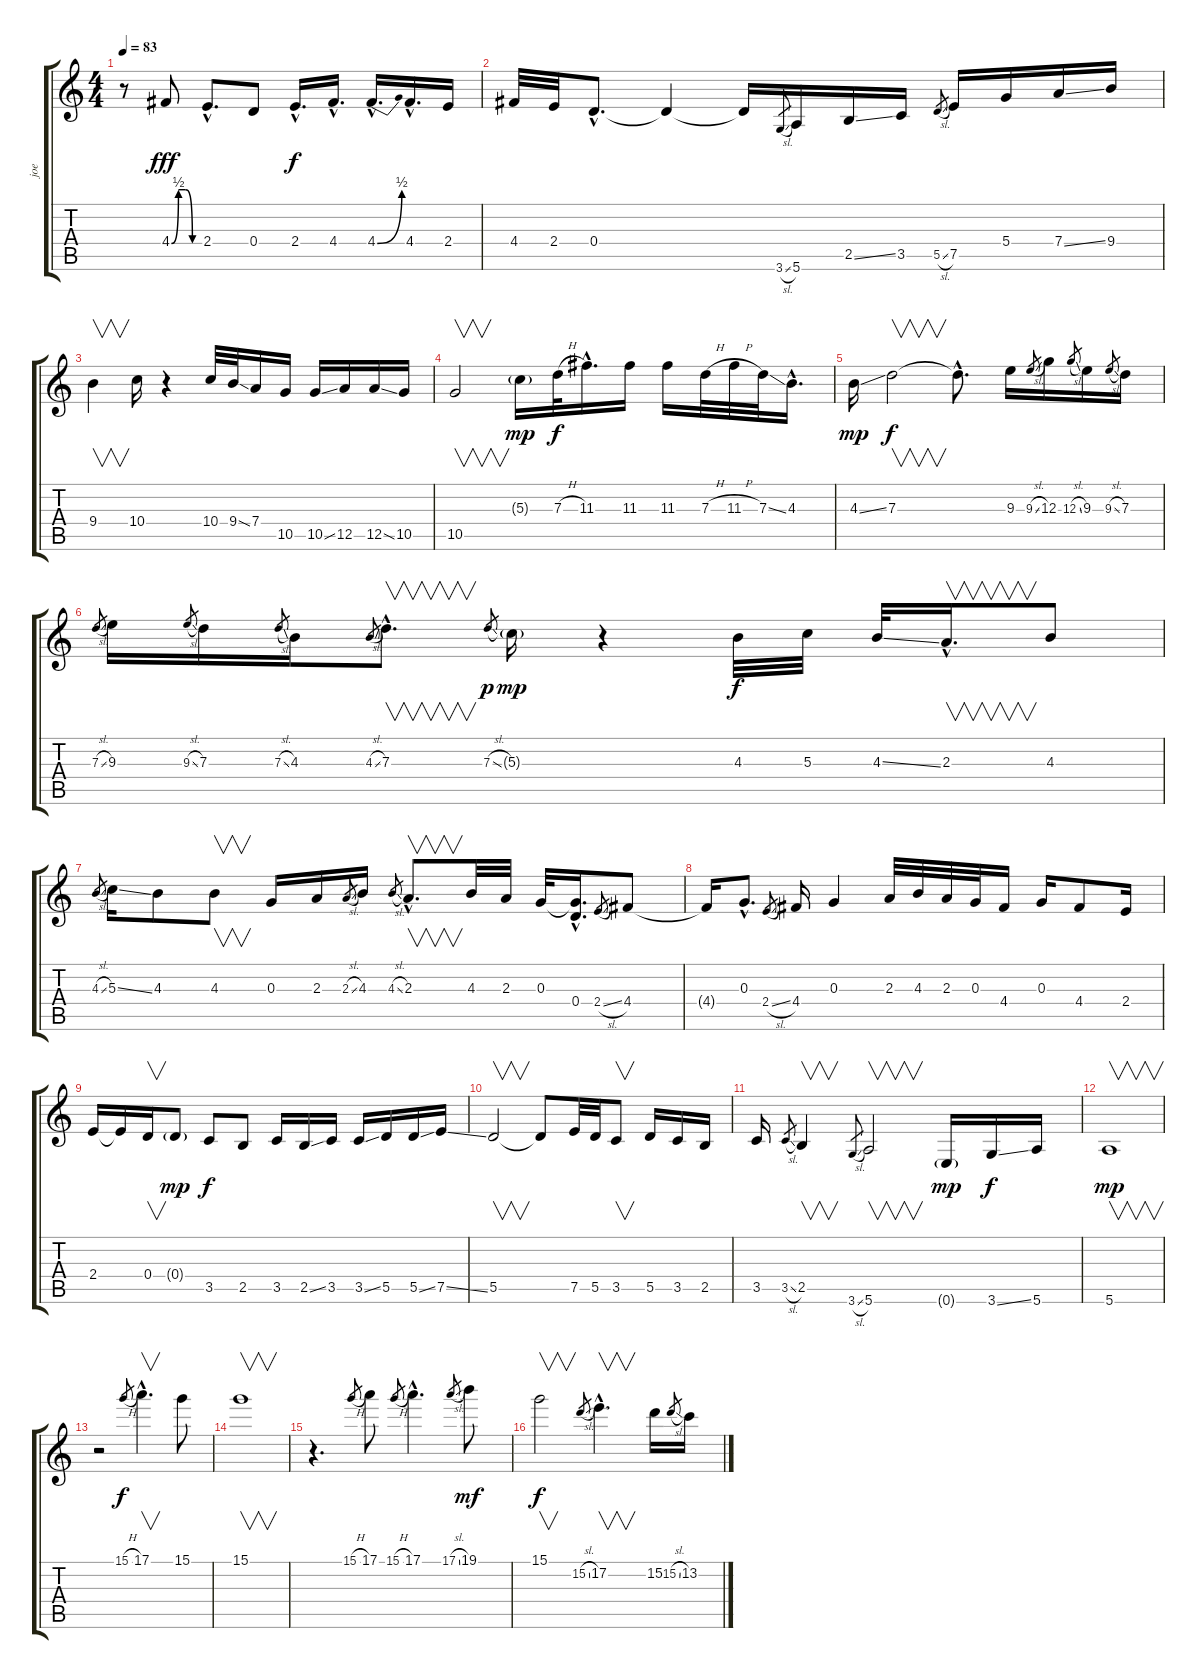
\track ("joe" "joe") {instrument electricguitarjazz}
\staff {score tabs}
\tuning (E4 B3 G3 D3 A2 E2) {hide}
\ts (4 4)
\tempo 83
\clef g2
\ks c
r.8{dy f} 4.4{be (custom 0 0 15 2 30 2 45 0 60 0)}.8{dy fff} 2.4{hac}.8{d} 0.4.8 2.4{hac}.16{d dy f} 4.4{hac}.16{d} 4.4{be (bend 0 0 60 2) hac}.16{d} 4.4{hac}.16{d} 2.4.16 |
4.4.32 2.4.32 0.4{hac}.8{d} 0.4{t}.4 0.4{t}.16 3.6{sl}.8{gr} 5.6.16 2.5{ss}.16 3.5.16 5.5{sl}.8{gr} 7.5.16 5.4.16 7.4{ss}.16 9.4.16 |
9.4.4{v} 10.4.16 r.4 10.4.32 9.4{ss}.32 7.4.16 10.5.16 10.5{ss}.16 12.5.16 12.5{ss}.16 10.5.16 |
10.5.2{v} 5.3{g}.16{dy mp} 7.3{h}.32{dy f} 11.3{hac}.16{d} 11.3.16 11.3.16 7.3{h}.32 11.3{h}.32 7.3{ss}.32 4.3{hac}.16{d} |
4.3{ss}.16{dy mp} 7.3.2{v dy f} 7.3{hac t}.8{d} 9.3.16 9.3{sl}.8{gr} 12.3.16 12.3{sl}.8{gr} 9.3.16 9.3{sl}.8{gr} 7.3.16 |
7.3{sl}.8{gr} 9.3.16 9.3{sl}.8{gr} 7.3.16 7.3{sl}.8{gr} 4.3.16 4.3{sl}.8{gr} 7.3{hac}.8{v d} 7.3{sl}.8{gr dy p} 5.3{g}.16{dy mp} r.4 4.3.32{dy f} 5.3.32 4.3{ss}.32 2.3{hac}.16{v d} 4.3.8 |
4.3{sl}.8{gr} 5.3{ss}.16 4.3.8 4.3.8{v} 0.3.16 2.3.16 2.3{sl}.8{gr} 4.3.16 4.3{sl}.8{gr} 2.3{hac}.8{v d} 4.3.32 2.3.32 0.3.32 (0.3{hac t} 0.4{hac}).16{d} 2.4{sl}.8{gr} 4.4.8 |
4.4{t}.16 0.3{hac}.8{d} 2.4{sl}.8{gr} 4.4.16 0.3.4 2.3.32 4.3.32 2.3.32 0.3.32 4.4.16 0.3.16 4.4.8 2.4.16 |
2.4.16 2.4{t}.16 0.4.16{v} 0.4{g}.8{dy mp} 3.5.8{dy f} 2.5.8 3.5.16 2.5{ss}.16 3.5.16 3.5{ss}.16 5.5.16 5.5{ss}.16 7.5{ss}.16 |
5.5.2{v} 5.5{t}.8 7.5.32 5.5.32 3.5.8{v} 5.5.16 3.5.16 2.5.16 |
3.5.16 3.5{sl}.8{gr} 2.5.4{v} 3.6{sl}.8{gr} 5.6.2{v} 0.6{g}.16{dy mp} 3.6{ss}.16{dy f} 5.6.16 |
5.6.1{v dy mp} |
r.2 15.1{h}.8{gr dy f} 17.1{hac}.4{v d} 15.1.8 |
15.1.1{v} |
r.4{d} 15.1{h}.8{gr} 17.1.8 15.1{h}.8{gr} 17.1{hac}.4{d} 17.1{sl}.8{gr} 19.1.8{dy mf} |
15.1.2{v dy f} 15.2{sl}.8{gr} 17.2{hac}.4{v d} 15.2.16 15.2{sl}.8{gr} 13.2{ss}.16
